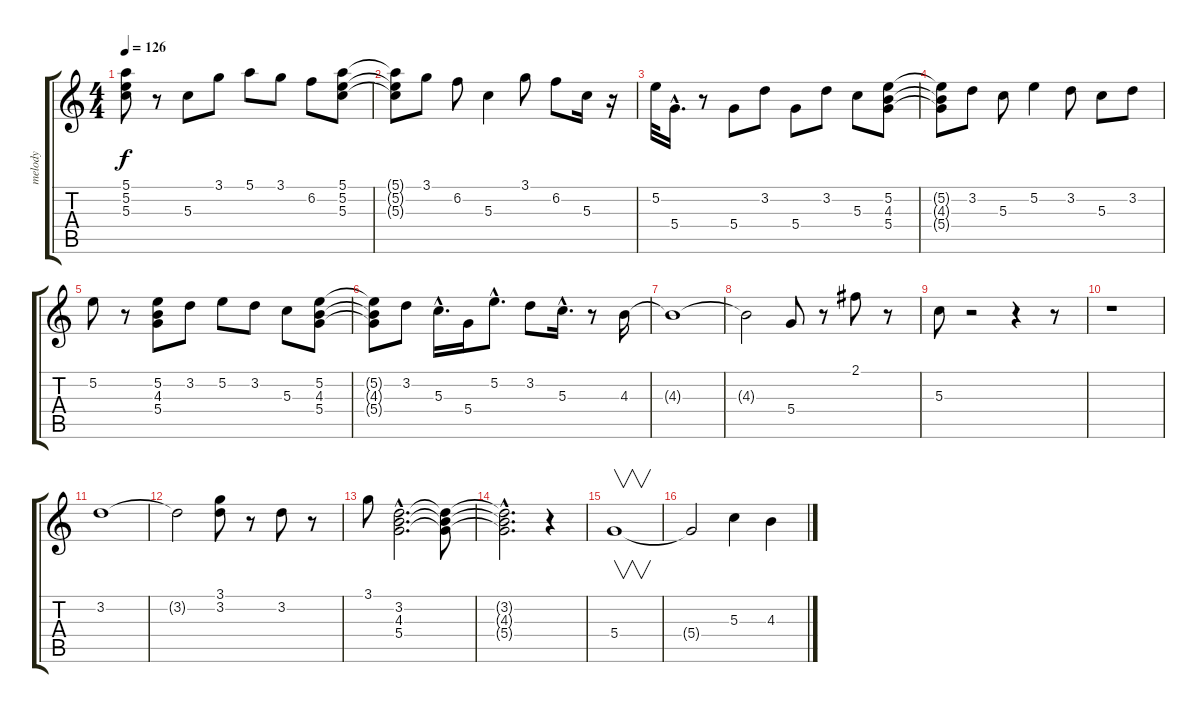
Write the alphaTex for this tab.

\track ("melody" "melody") {instrument distortionguitar}
\staff {score tabs}
\tuning (E4 B3 G3 D3 A2 E2) {hide}
\ts (4 4)
\tempo 126
\clef g2
\ks c
(5.1{t} 5.2{t} 5.3{t}).8{dy f} r.8 5.3.8 3.1.8 5.1.8 3.1.8 6.2.8 (5.1 5.2 5.3).8 |
(5.1{t} 5.2{t} 5.3{t}).8 3.1.8 6.2.8 5.3.4 3.1.8 6.2.8 5.3.16 r.16 |
5.2.32 5.4{hac}.16{d} r.8 5.4.8 3.2.8 5.4.8 3.2.8 5.3.8 (5.2 4.3 5.4).8 |
(5.2{t} 4.3{t} 5.4{t}).8 3.2.8 5.3.8 5.2.4 3.2.8 5.3.8 3.2.8 |
5.2.8 r.8 (5.2 4.3 5.4).8 3.2.8 5.2.8 3.2.8 5.3.8 (5.2 4.3 5.4).8 |
(5.2{t} 4.3{t} 5.4{t}).8 3.2.8 5.3{hac}.16{d} 5.4.16 5.2{hac}.8{d} 3.2.8 5.3{hac}.16{d} r.8 4.3.16 |
4.3{t}.1 |
4.3{t}.2 5.4.8 r.8 2.1.8 r.8 |
5.3.8 r.2 r.4 r.8 |
r.1 |
3.2.1 |
3.2{t}.2 (3.1 3.2).8 r.8 3.2.8 r.8 |
3.1.8 (3.2{hac} 4.3{hac} 5.4{hac}).2{d} (3.2{t} 4.3{t} 5.4{t}).8 |
(3.2{hac t} 4.3{hac t} 5.4{hac t}).2{d} r.4 |
5.4.1{v} |
5.4{t}.2 5.3.4 4.3.4
